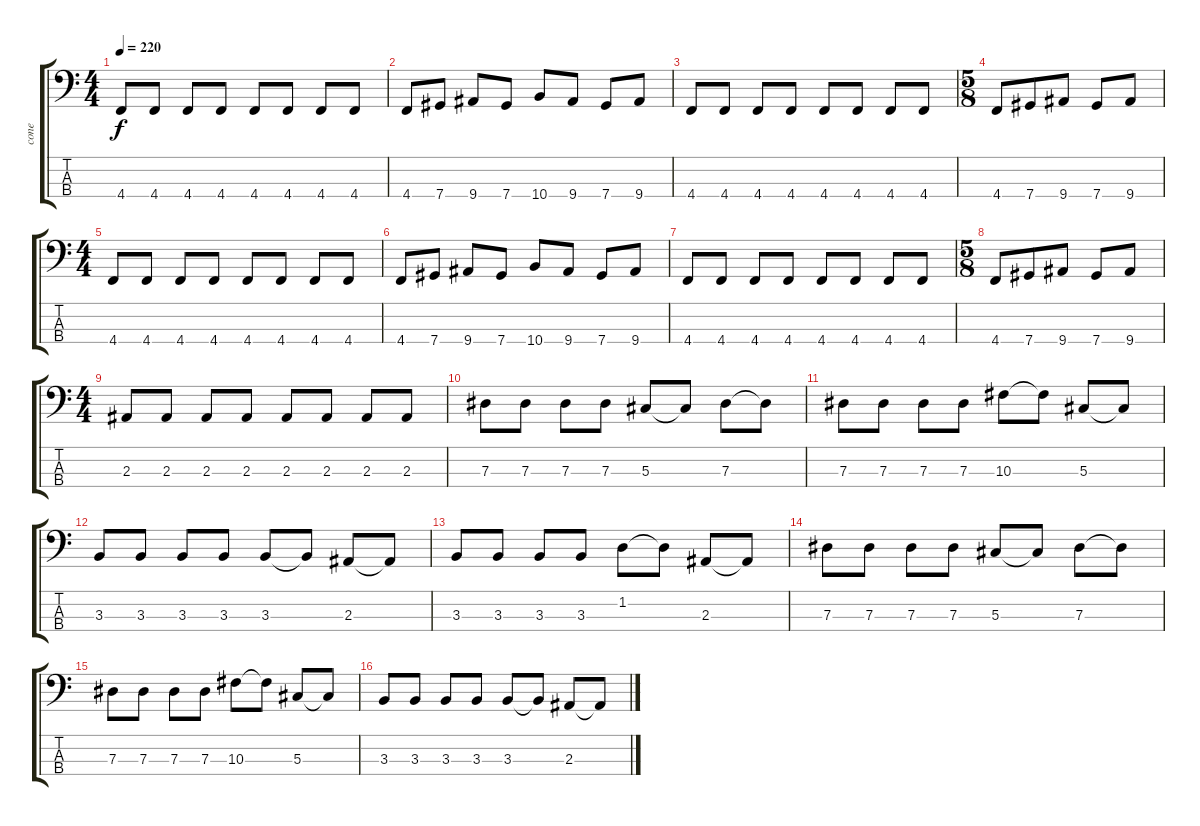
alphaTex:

\track ("cone" "cone") {instrument electricbasspick}
\staff {score tabs}
\tuning (Gb2 Db2 Ab1 Db1) {hide}
\ts (4 4)
\tempo 220
\clef f4
\ks c
4.4.8{dy f} 4.4.8 4.4.8 4.4.8 4.4.8 4.4.8 4.4.8 4.4.8 |
4.4.8 7.4.8 9.4.8 7.4.8 10.4.8 9.4.8 7.4.8 9.4.8 |
4.4.8 4.4.8 4.4.8 4.4.8 4.4.8 4.4.8 4.4.8 4.4.8 |
\ts (5 8)
4.4.8 7.4.8 9.4.8 7.4.8 9.4.8 |
\ts (4 4)
4.4.8 4.4.8 4.4.8 4.4.8 4.4.8 4.4.8 4.4.8 4.4.8 |
4.4.8 7.4.8 9.4.8 7.4.8 10.4.8 9.4.8 7.4.8 9.4.8 |
4.4.8 4.4.8 4.4.8 4.4.8 4.4.8 4.4.8 4.4.8 4.4.8 |
\ts (5 8)
4.4.8 7.4.8 9.4.8 7.4.8 9.4.8 |
\ts (4 4)
2.3.8 2.3.8 2.3.8 2.3.8 2.3.8 2.3.8 2.3.8 2.3.8 |
7.3.8 7.3.8 7.3.8 7.3.8 5.3.8 5.3{t}.8 7.3.8 7.3{t}.8 |
7.3.8 7.3.8 7.3.8 7.3.8 10.3.8 10.3{t}.8 5.3.8 5.3{t}.8 |
3.3.8 3.3.8 3.3.8 3.3.8 3.3.8 3.3{t}.8 2.3.8 2.3{t}.8 |
3.3.8 3.3.8 3.3.8 3.3.8 1.2.8 1.2{t}.8 2.3.8 2.3{t}.8 |
7.3.8 7.3.8 7.3.8 7.3.8 5.3.8 5.3{t}.8 7.3.8 7.3{t}.8 |
7.3.8 7.3.8 7.3.8 7.3.8 10.3.8 10.3{t}.8 5.3.8 5.3{t}.8 |
3.3.8 3.3.8 3.3.8 3.3.8 3.3.8 3.3{t}.8 2.3.8 2.3{t}.8
